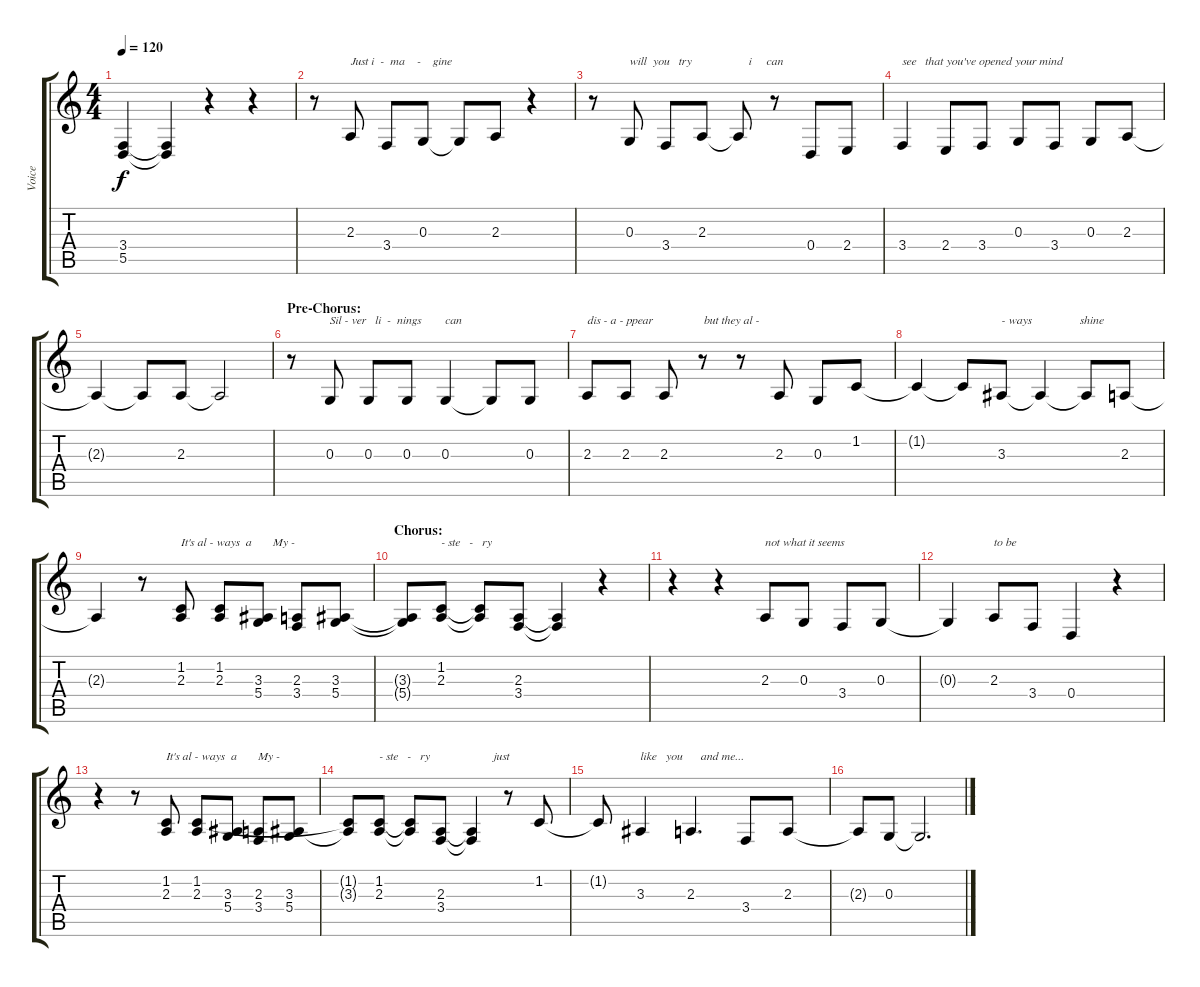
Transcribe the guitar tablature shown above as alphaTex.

\track ("Voice" "Voice") {instrument lead2sawtooth}
\staff {score tabs}
\tuning (E4 B3 G3 D3 A2 E2) {hide}
\ts (4 4)
\tempo 120
\clef g2
\ks c
(3.4{t} 5.5{t}).4{dy f} (3.4{t} 5.5{t}).4 r.4 r.4 |
r.8 2.3.8{txt "Just i  -  ma    -    gine"} 3.4.8 0.3.8 0.3{t}.8 2.3.8 r.4 |
r.8 0.3.8{txt "will  you   try                   i     can"} 3.4.8 2.3.8 2.3{t}.8 r.8 0.4.8 2.4.8 |
3.4.4{txt "see   that you've opened your mind"} 2.4.8 3.4.8 0.3.8 3.4.8 0.3.8 2.3.8 |
2.3{t}.4 2.3{t}.8 2.3.8 2.3{t}.2 |
\section ("" "Pre-Chorus:")
r.8 0.3.8{txt "Sil - ver   li  -  nings        can"} 0.3.8 0.3.8 0.3.4 0.3{t}.8 0.3.8 |
2.3.8{txt "dis - a - ppear                 but they al -"} 2.3.8 2.3.8 r.8 r.8 2.3.8 0.3.8 1.2.8 |
1.2{t}.4 1.2{t}.8 3.3.8{txt "- ways                shine"} 3.3{t}.4 3.3{t}.8 2.3.8 |
2.3{t}.4 r.8 (1.2 2.3).8{txt "It's al - ways  a       My -"} (1.2 2.3).8 (3.3 5.4).8 (2.3 3.4).8 (3.3 5.4).8 |
\section ("" "Chorus:")
(3.3{t} 5.4{t}).8 (1.2 2.3).8{txt "- ste   -   ry"} (1.2{t} 2.3{t}).8 (2.3 3.4).8 (2.3{t} 3.4{t}).4 r.4 |
r.4 r.4 2.3.8{txt "not what it seems"} 0.3.8 3.4.8 0.3.8 |
0.3{t}.4 2.3.8{txt "to be"} 3.4.8 0.4.4 r.4 |
r.4 r.8 (1.2 2.3).8{txt "It's al - ways  a       My -"} (1.2 2.3).8 (3.3 5.4).8 (2.3 3.4).8 (3.3 5.4).8 |
(1.2{t} 3.3{t}).8 (1.2 2.3).8{txt "- ste   -   ry                     just"} (1.2{t} 2.3{t}).8 (2.3 3.4).8 (2.3{t} 3.4{t}).4 r.8 1.2.8 |
1.2{t}.8 3.3.4{txt "like   you      and me..."} 2.3.4{d} 3.4.8 2.3.8 |
2.3{t}.8 0.3.8 0.3{t}.2{d}
